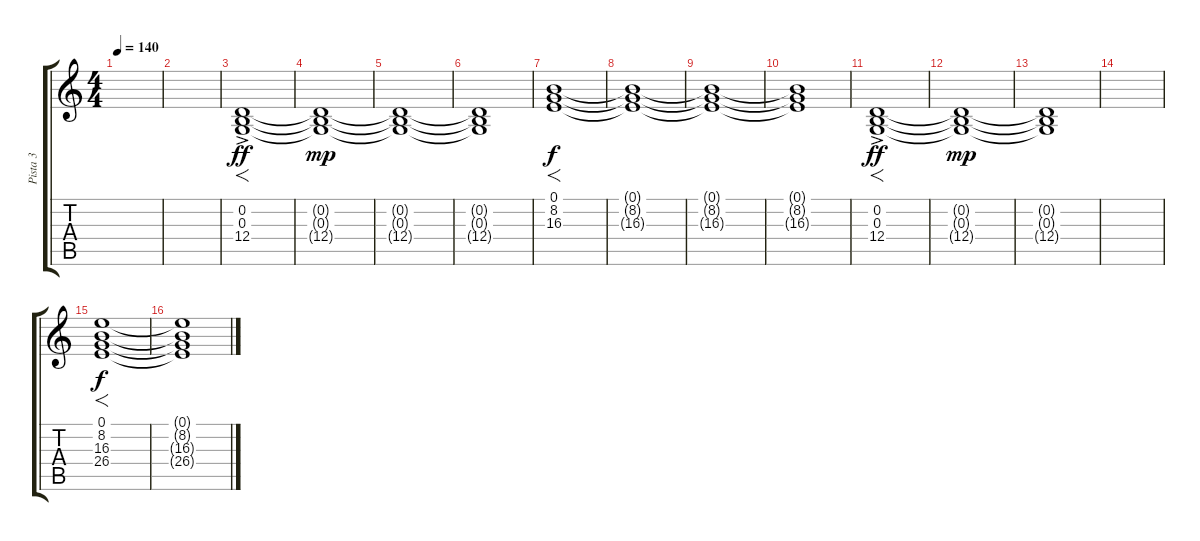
\track ("Pista 3" "Pista 3") {instrument lead2sawtooth}
\staff {score tabs}
\tuning (E4 B3 G3 D3 A2 E2) {hide}
\ts (4 4)
\tempo 140
\clef g2
\ks c
|
|
(0.2{ac} 0.3 12.4).1{f dy ff} |
(0.2{t} 0.3{t} 12.4{t}).1{dy mp} |
(0.2{t} 0.3{t} 12.4{t}).1 |
(0.2{t} 0.3{t} 12.4{t}).1 |
(0.1 8.2 16.3).1{f dy f} |
(0.1{t} 8.2{t} 16.3{t}).1 |
(0.1{t} 8.2{t} 16.3{t}).1 |
(0.1{t} 8.2{t} 16.3{t}).1 |
(0.2{ac} 0.3 12.4).1{f dy ff} |
(0.2{t} 0.3{t} 12.4{t}).1{dy mp} |
(0.2{t} 0.3{t} 12.4{t}).1 |
|
(0.1 8.2 16.3 26.4).1{f dy f} |
(0.1{t} 8.2{t} 16.3{t} 26.4{t}).1
